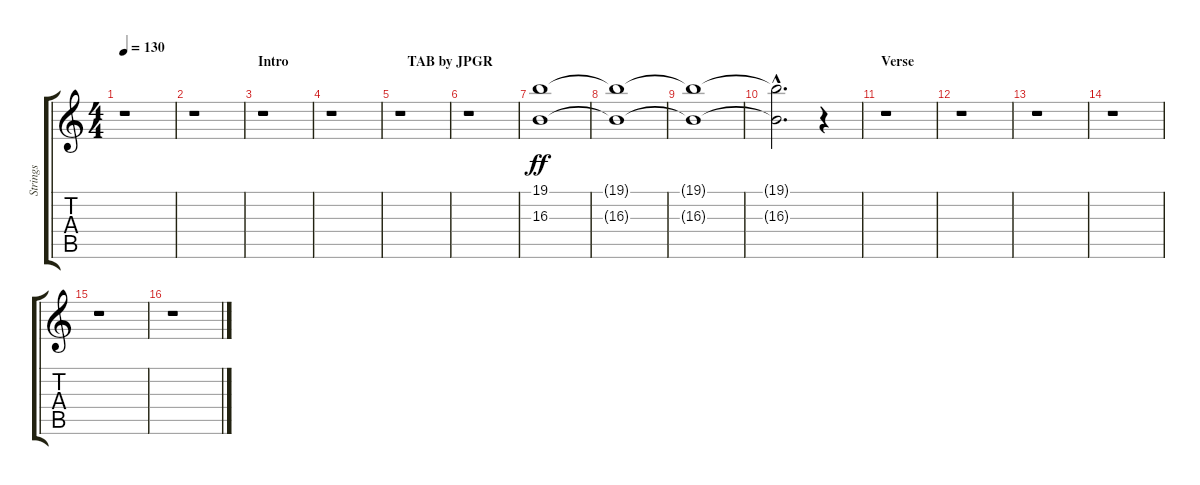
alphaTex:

\track ("Strings" "Strings") {instrument stringensemble2}
\staff {score tabs}
\tuning (E4 B3 G3 D3 A2 E2) {hide}
\ts (4 4)
\tempo 130
\clef g2
\ks c
r.1{dy ff instrument stringensemble2} |
r.1 |
\section ("" "Intro                                  TAB by JPGR")
r.1 |
r.1 |
r.1 |
r.1 |
(19.1 16.3).1 |
(19.1{t} 16.3{t}).1 |
(19.1{t} 16.3{t}).1 |
(19.1{hac t} 16.3{hac t}).2{d} r.4 |
\section ("" "Verse")
r.1 |
r.1 |
r.1 |
r.1 |
r.1 |
r.1
